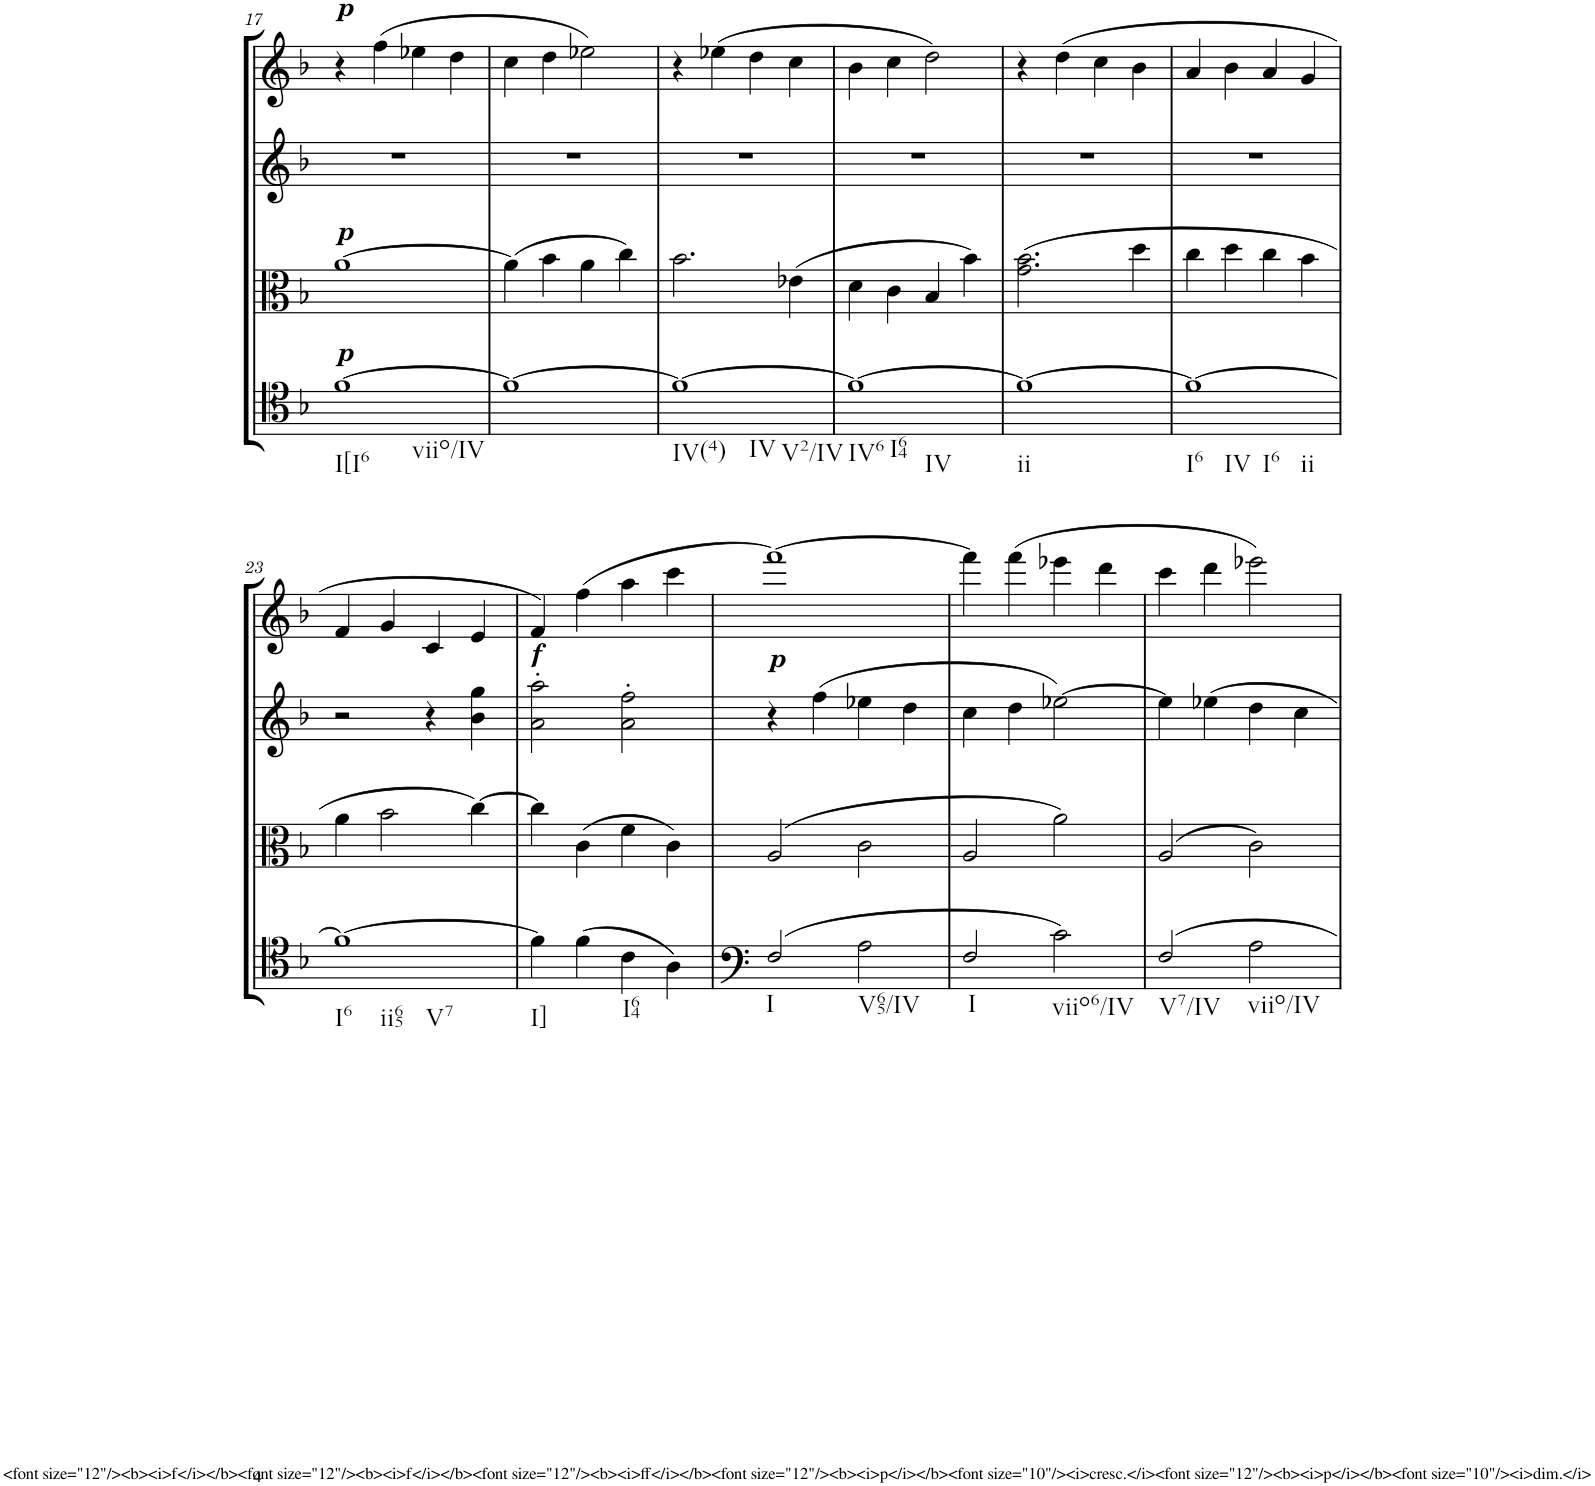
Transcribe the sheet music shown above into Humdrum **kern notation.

**kern	**kern	**kern	**kern
*part4	*part3	*part2	*part1
*staff4	*staff3	*staff2	*staff1
*I"Cello	*I"Viola	*I"2nd Violin	*I"1st Violin
*	*I'Vla	*I'Vln	*I'Vln
!!LO:PB:g=z
*clefF4	*clefC3	*clefG2	*clefG2
*k[b-]	*k[b-]	*k[b-]	*k[b-]
*F:	*F:	*F:	*F:
*M4/4	*M4/4	*M4/4	*M4/4
*met(c)	*met(c)	*met(c)	*met(c)
=17	=17	=17	=17
!	!	!	!LO:TX:a:Bi:t=p
!	!LO:TX:a:Bi:t=p	!	!
!LO:TX:a:Bi:t=p	!	!	!
!LO:TX:b:t=I[I6	!	!	!
!LO:TX:b:t=viio/IV	!	!	!
[1f	[1a	1r	4r
.	.	.	(4ff\
.	.	.	4ee-X\
.	.	.	4dd\
=18	=18	=18	=18
1f_	(4a\]	1r	4cc\
.	4b-\	.	4dd\
.	4a\	.	2ee-X\)
.	4cc\)	.	.
=19	=19	=19	=19
!LO:TX:b:t=IV(4)	!	!	!
!LO:TX:b:t=IV	!	!	!
!LO:TX:b:t=V2/IV	!	!	!
1f_	2.b-\	1r	4r
.	.	.	(4ee-X\
.	.	.	4dd\
.	(4e-X\	.	4cc\
=20	=20	=20	=20
!LO:TX:b:t=IV6	!	!	!
!LO:TX:b:t=I64	!	!	!
!LO:TX:b:t=IV	!	!	!
1f_	4d\	1r	4b-\
.	4c\	.	4cc\
.	4B-/	.	2dd\)
.	4b-\)	.	.
=21	=21	=21	=21
!LO:TX:b:t=ii	!	!	!
1f_	(2.g\ 2.b-\	1r	4r
.	.	.	(4dd\
.	.	.	4cc\
.	4dd\	.	4b-\
=22	=22	=22	=22
!LO:TX:b:t=I6	!	!	!
!LO:TX:b:t=IV	!	!	!
!LO:TX:b:t=I6	!	!	!
!LO:TX:b:t=ii	!	!	!
1f_	4cc\	1r	4a/
.	4dd\	.	4b-\
.	4cc\	.	4a/
.	4b-\	.	4g/
!!LO:LB:g=z
=23	=23	=23	=23
!LO:TX:b:t=I6	!	!	!
!LO:TX:b:t=ii65	!	!	!
!LO:TX:b:t=V7	!	!	!
1f_	4a\	2r	4f/
.	2b-\	.	4g/
.	.	4r	4c/
.	[4cc\)	4b-\ 4gg\	4e/
=24	=24	=24	=24
!	!	!LO:TX:a:Bi:t=f	!
!LO:TX:b:t=I]	!	!	!
4f\]	4cc\]	2a\' 2aa\'	4f/)
(4f\	(4c\	.	(4ff\
!LO:TX:b:t=I64	!	!	!
4c\	4f\	2a\' 2ff\'	4aa\
4A\)	4c\)	.	4ccc\
=25	=25	=25	=25
!	!	!LO:TX:a:Bi:t=p	!
!LO:TX:b:t=I	!	!	!
(2F/	(2A/	4r	[1fff)
.	.	(4ff\	.
!LO:TX:b:t=V65/IV	!	!	!
2A\	2c\	4ee-X\	.
.	.	4dd\	.
=26	=26	=26	=26
!LO:TX:b:t=I	!	!	!
2F/	2A/	4cc\	4fff\]
.	.	4dd\	(4fff\
!LO:TX:b:t=viio6/IV	!	!	!
2c\)	2a\)	[2ee-X\)	4eee-X\
.	.	.	4ddd\
=27	=27	=27	=27
!LO:TX:b:t=V7/IV	!	!	!
2F/	(2A/	4ee-\]	4ccc\
.	.	4ee-X\	4ddd\
!LO:TX:b:t=viio/IV	!	!	!
2A\	2c\)	4dd\	2eee-X\)
.	.	4cc\	.
=	=	=	=
*-	*-	*-	*-
